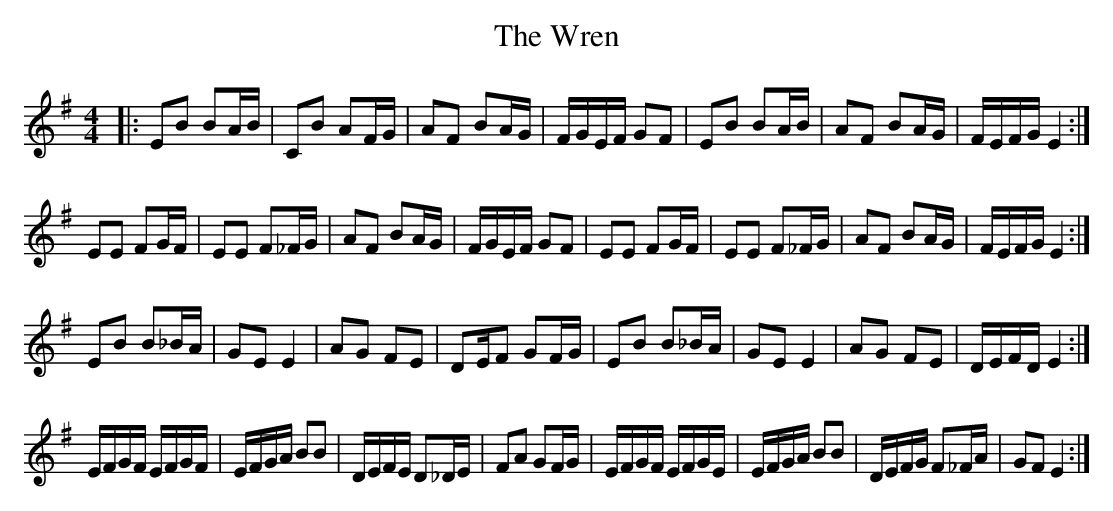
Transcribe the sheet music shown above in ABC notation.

X:1
T: The Wren
M: 4/4
L: 1/8
K: Emin
|:EB BA/B/|CB AF/G/|AF BA/G/|F/G/E/F/ GF|EB BA/B/|AF BA/G/|F/E/F/G/ E2:|
EE FG/F/|EE F_F/G/|AF BA/G/|F/G/E/F/ GF|EE FG/F/|EE F_F/G/|AF BA/G/|F/E/F/G/ E2:|
EB B_B/A/|GE E2|AG FE|DE/F GF/G/|EB B_B/A/|GE E2|AG FE|D/E/F/D/ E2:|
E/F/G/F/ E/F/G/F/|E/F/G/A/ BB|D/E/F/E/ D_D/E/|FA GF/G/|E/F/G/F/ E/F/G/E/|E/F/G/A/ BB|D/E/F/G/ F_F/A/|GF E2:|
